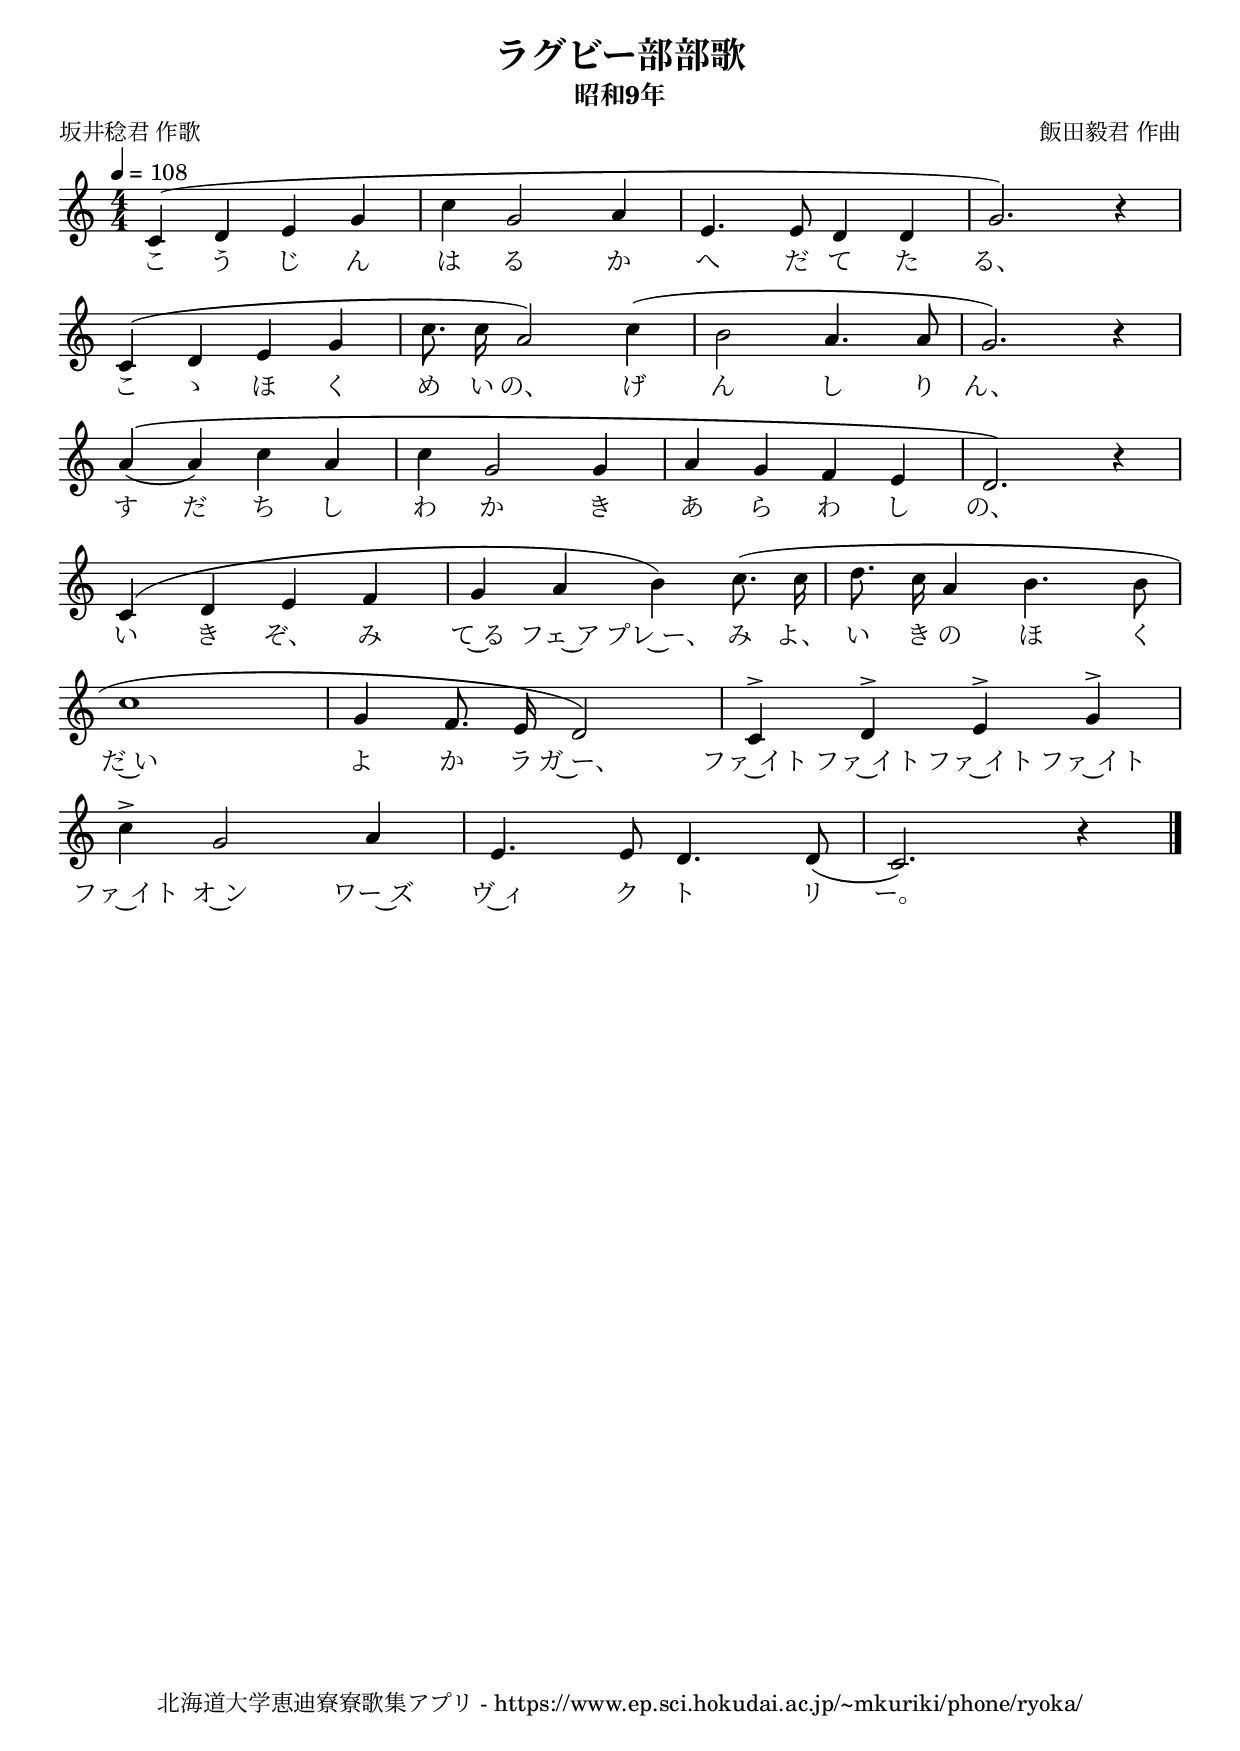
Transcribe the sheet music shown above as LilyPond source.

\version "2.18.2"

\paper {indent = 0}

\header {
  title = "ラグビー部部歌"
  subtitle = "昭和9年"
  composer = "飯田毅君 作曲"
  poet = "坂井稔君 作歌"
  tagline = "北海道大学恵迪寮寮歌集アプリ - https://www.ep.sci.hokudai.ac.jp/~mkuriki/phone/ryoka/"
}

melody = \relative c'{
  \tempo 4 = 108
  \autoBeamOff
  \numericTimeSignature
  \override BreathingSign.text = \markup { \musicglyph #"scripts.upedaltoe" } % ブレスの記号指定
  \key c \major
  \time 4/4
  \set melismaBusyProperties = #'()
  c4 ( d4 e4 g4 |
  c4 g2 a4 |
  e4. e8 d4 d4 |
  g2. ) r4 | \break
  c,4 ( d4 e4 g4 |
  c8. c16 a2 ) c4 ( |
  b2 a4. a8 |
  g2. ) r4 | \break
  a4 \(( a4 ) c4 a4 |
  c4 g2 g4 |
  a4 g4 f4 e4 |
  d2. \) r4 | \break
  c4 ( d4 e4 f4 |
  g4 a4 b4 ) c8. ( c16 |
  d8. c16 a4 b4. b8 | \break
  c1 |
  g4 f8. e16 d2 ) |
  c4 ^> d4 ^> e4 ^> g4 ^> | \break
  c4 ^> g2 a4 |
  e4. e8 d4. d8 ( |
  c2. ) r4
  \bar "|."
}

text = \lyricmode {
  こ う じ ん は る か へ だ て た る、
  こ ゝ ほ く め い の、 げ ん し り ん、
  す だ ち し わ か き あ ら わ し の、
  い き ぞ、 み て~る フェ~ア プレ~ー、 み よ、 い き の ほ く
  だ~い よ か ラ ガ~ー、 ファ~イト ファ~イト ファ~イト ファ~イト
  ファ~イト オ~ン ワー~ズ ヴ~ィ ク ト リ ー。
}

\score {
  <<
    % ギターコード
    %{
    \new ChordNames \with {midiInstrument = #"acoustic guitar (nylon)"}{
      \set chordChanges = ##t
      \harmony
    }
    %}
    
    % メロディーライン
    \new Voice = "one"{\melody}
    % 歌詞
    \new Lyrics \lyricsto "one" \text
    % 太鼓
    % \new DrumStaff \with{
    %   \remove "Time_signature_engraver"
    %   drumStyleTable = #percussion-style
    %   \override StaffSymbol.line-count = #1
    %   \hide Stem
    % }
    % \drum
  >>
  
\midi {}
\layout {
  \context {
    \Score
    \remove "Bar_number_engraver"
  }
}

}


